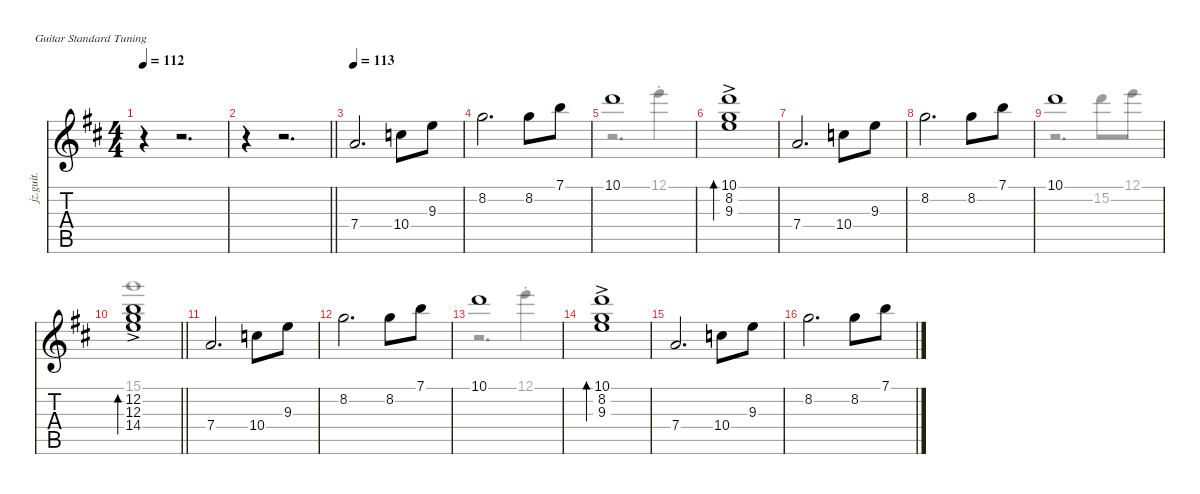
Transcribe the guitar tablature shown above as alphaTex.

\defaultSystemsLayout 4
\hideDynamics
\bracketExtendMode nobrackets
\otherSystemsTrackNameOrientation horizontal
\track ("Kirk - Clean Rythme" "jz.guit.") {instrument distortionguitar}
\staff {score tabs}
\tuning (E4 B3 G3 D3 A2 E2)
\voice
\ts (4 4)
\tempo 112
\clef g2
\ks bminor
r.4{dy mf beam Down} r.2{d beam Down} |
\barLineRight lightlight
r.4{beam Down} r.2{d beam Down} |
\tempo 113
7.4{acc forcenatural}.2{d dy f instrument electricguitarjazz beam Up} 10.4{acc forcenatural}.8{beam Down} 9.3{acc forcenatural}.8{beam Down} |
8.2{acc forcenatural}.2{d beam Down} 8.2{acc forcenatural}.8{beam Down} 7.1{acc forcenatural}.8{beam Down} |
10.1{acc forcenatural}.1{beam Up} |
(10.1{ac acc forcenatural} 8.2{ac acc forcenatural} 9.3{ac acc forcenatural}).1{bd 120 beam Down} |
7.4{acc forcenatural}.2{d beam Up} 10.4{acc forcenatural}.8{beam Down} 9.3{acc forcenatural}.8{beam Down} |
8.2{acc forcenatural}.2{d beam Down} 8.2{acc forcenatural}.8{beam Down} 7.1{acc forcenatural}.8{beam Down} |
10.1{acc forcenatural}.1{beam Up} |
\barLineRight lightlight
(12.2{ac acc forcenatural} 12.3{ac acc forcenatural} 14.4{ac acc forcenatural}).1{bd 120 beam Up} |
7.4{acc forcenatural}.2{d beam Up} 10.4{acc forcenatural}.8{beam Down} 9.3{acc forcenatural}.8{beam Down} |
8.2{acc forcenatural}.2{d beam Down} 8.2{acc forcenatural}.8{beam Down} 7.1{acc forcenatural}.8{beam Down} |
10.1{acc forcenatural}.1{beam Up} |
(10.1{ac acc forcenatural} 8.2{ac acc forcenatural} 9.3{ac acc forcenatural}).1{bd 120 beam Down} |
7.4{acc forcenatural}.2{d beam Up} 10.4{acc forcenatural}.8{beam Down} 9.3{acc forcenatural}.8{beam Down} |
8.2{acc forcenatural}.2{d beam Down} 8.2{acc forcenatural}.8{beam Down} 7.1{acc forcenatural}.8{beam Down}
\voice
\clef g2
\ottava regular
\simile none
\ks bminor
|
\barLineRight lightlight
|
|
|
r.2{d beam Down} 12.1{st acc forcenatural}.4{beam Down} |
|
|
|
r.2{d beam Down} 15.2{acc forcenatural}.8{beam Down} 12.1{acc forcenatural}.8{beam Down} |
\barLineRight lightlight
15.1{acc forcenatural}.1{beam Down} |
|
|
r.2{d beam Down} 12.1{st acc forcenatural}.4{beam Down} |
|
|
